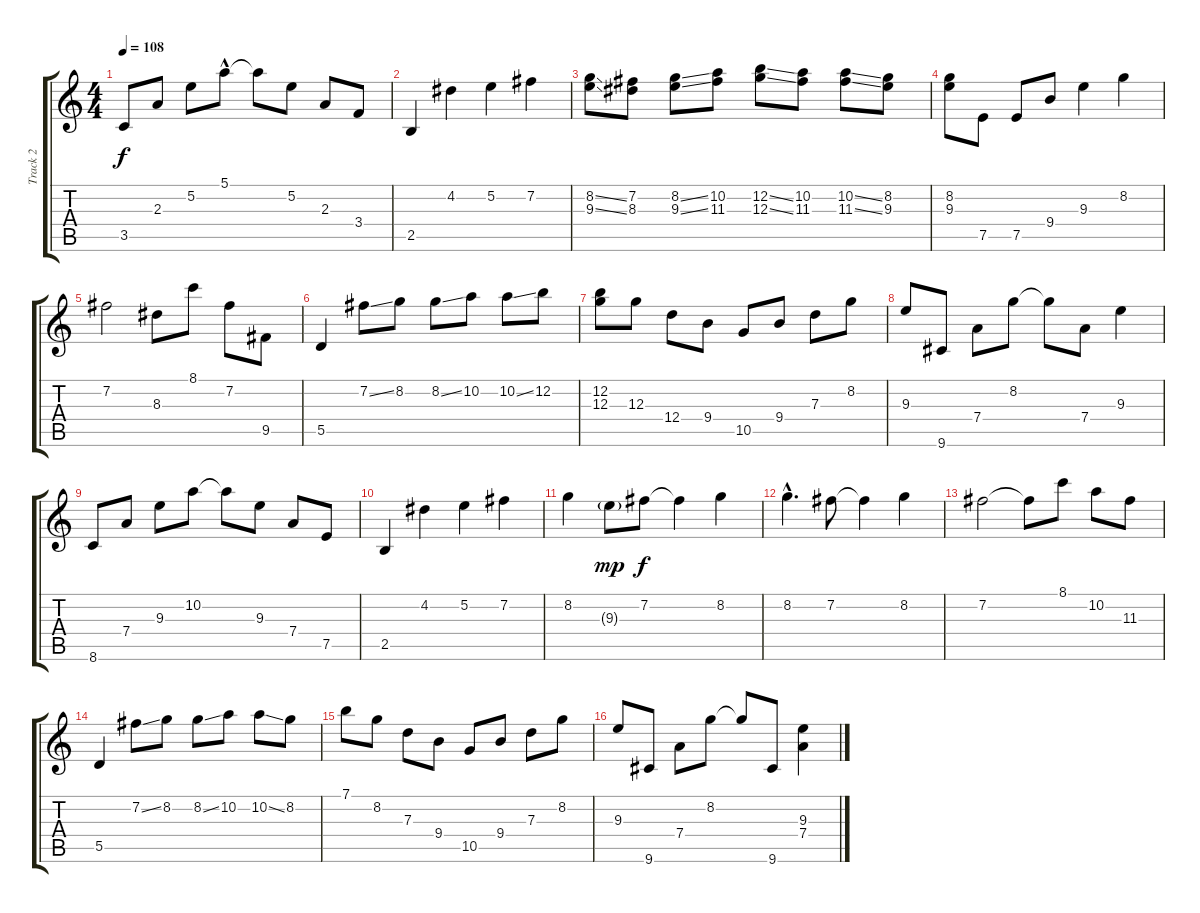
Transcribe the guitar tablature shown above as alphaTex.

\track ("Track 2 " "Track 2 ") {instrument distortionguitar}
\staff {score tabs}
\tuning (E4 B3 G3 D3 A2 E2) {hide}
\ts (4 4)
\tempo 108
\clef g2
\ks c
3.5.8{dy f} 2.3.8 5.2.8 5.1{hac}.8 5.1{t}.8 5.2.8 2.3.8 3.4.8 |
2.5.4 4.2.4 5.2.4 7.2.4 |
(8.2{ss} 9.3{ss}).8 (7.2 8.3).8 (8.2{ss} 9.3{ss}).8 (10.2 11.3).8 (12.2{ss} 12.3{ss}).8 (10.2 11.3).8 (10.2{ss} 11.3{ss}).8 (8.2 9.3).8 |
(8.2 9.3).8 7.5.8 7.5.8 9.4.8 9.3.4 8.2.4 |
7.2.2 8.3.8 8.1.8 7.2.8 9.5.8 |
5.5.4 7.2{ss}.8 8.2.8 8.2{ss}.8 10.2.8 10.2{ss}.8 12.2.8 |
(12.2 12.3).8 12.3.8 12.4.8 9.4.8 10.5.8 9.4.8 7.3.8 8.2.8 |
9.3.8 9.6.8 7.4.8 8.2.8 8.2{t}.8 7.4.8 9.3.4 |
8.6.8 7.4.8 9.3.8 10.2.8 10.2{t}.8 9.3.8 7.4.8 7.5.8 |
2.5.4 4.2.4 5.2.4 7.2.4 |
8.2.4 9.3{g}.8{dy mp} 7.2.8{dy f} 7.2{t}.4 8.2.4 |
8.2{hac}.4{d} 7.2.8 7.2{t}.4 8.2.4 |
7.2.2 7.2{t}.8 8.1.8 10.2.8 11.3.8 |
5.5.4 7.2{ss}.8 8.2.8 8.2{ss}.8 10.2.8 10.2{ss}.8 8.2.8 |
7.1.8 8.2.8 7.3.8 9.4.8 10.5.8 9.4.8 7.3.8 8.2.8 |
9.3.8 9.6.8 7.4.8 8.2.8 8.2{t}.8 9.6.8 (9.3 7.4).4
